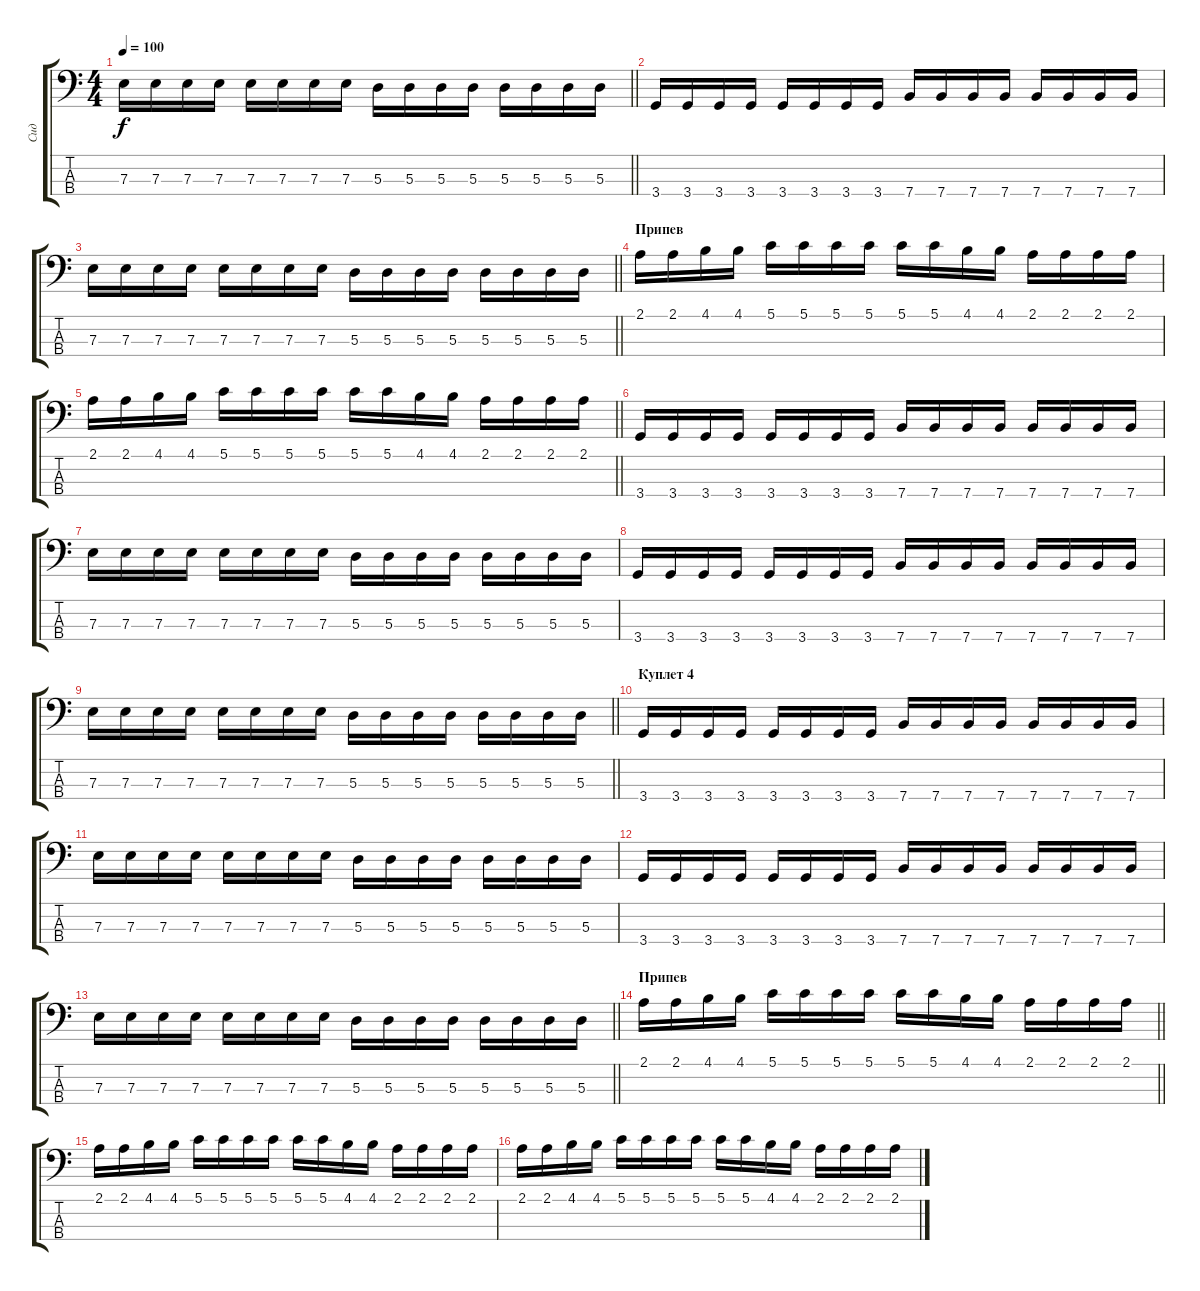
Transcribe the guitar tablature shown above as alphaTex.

\track ("Сид" "Сид") {instrument electricbasspick}
\staff {score tabs}
\tuning (G2 D2 A1 E1) {hide}
\ts (4 4)
\tempo 100
\clef f4
\barLineRight lightlight
\ks c
7.3.16{dy f} 7.3.16 7.3.16 7.3.16 7.3.16 7.3.16 7.3.16 7.3.16 5.3.16 5.3.16 5.3.16 5.3.16 5.3.16 5.3.16 5.3.16 5.3.16 |
3.4.16 3.4.16 3.4.16 3.4.16 3.4.16 3.4.16 3.4.16 3.4.16 7.4.16 7.4.16 7.4.16 7.4.16 7.4.16 7.4.16 7.4.16 7.4.16 |
\barLineRight lightlight
7.3.16 7.3.16 7.3.16 7.3.16 7.3.16 7.3.16 7.3.16 7.3.16 5.3.16 5.3.16 5.3.16 5.3.16 5.3.16 5.3.16 5.3.16 5.3.16 |
\section ("" "Припев")
2.1.16 2.1.16 4.1.16 4.1.16 5.1.16 5.1.16 5.1.16 5.1.16 5.1.16 5.1.16 4.1.16 4.1.16 2.1.16 2.1.16 2.1.16 2.1.16 |
\barLineRight lightlight
2.1.16 2.1.16 4.1.16 4.1.16 5.1.16 5.1.16 5.1.16 5.1.16 5.1.16 5.1.16 4.1.16 4.1.16 2.1.16 2.1.16 2.1.16 2.1.16 |
3.4.16 3.4.16 3.4.16 3.4.16 3.4.16 3.4.16 3.4.16 3.4.16 7.4.16 7.4.16 7.4.16 7.4.16 7.4.16 7.4.16 7.4.16 7.4.16 |
7.3.16 7.3.16 7.3.16 7.3.16 7.3.16 7.3.16 7.3.16 7.3.16 5.3.16 5.3.16 5.3.16 5.3.16 5.3.16 5.3.16 5.3.16 5.3.16 |
3.4.16 3.4.16 3.4.16 3.4.16 3.4.16 3.4.16 3.4.16 3.4.16 7.4.16 7.4.16 7.4.16 7.4.16 7.4.16 7.4.16 7.4.16 7.4.16 |
\barLineRight lightlight
7.3.16 7.3.16 7.3.16 7.3.16 7.3.16 7.3.16 7.3.16 7.3.16 5.3.16 5.3.16 5.3.16 5.3.16 5.3.16 5.3.16 5.3.16 5.3.16 |
\section ("" "Куплет 4")
3.4.16 3.4.16 3.4.16 3.4.16 3.4.16 3.4.16 3.4.16 3.4.16 7.4.16 7.4.16 7.4.16 7.4.16 7.4.16 7.4.16 7.4.16 7.4.16 |
7.3.16 7.3.16 7.3.16 7.3.16 7.3.16 7.3.16 7.3.16 7.3.16 5.3.16 5.3.16 5.3.16 5.3.16 5.3.16 5.3.16 5.3.16 5.3.16 |
3.4.16 3.4.16 3.4.16 3.4.16 3.4.16 3.4.16 3.4.16 3.4.16 7.4.16 7.4.16 7.4.16 7.4.16 7.4.16 7.4.16 7.4.16 7.4.16 |
\barLineRight lightlight
7.3.16 7.3.16 7.3.16 7.3.16 7.3.16 7.3.16 7.3.16 7.3.16 5.3.16 5.3.16 5.3.16 5.3.16 5.3.16 5.3.16 5.3.16 5.3.16 |
\section ("" "Припев")
\barLineRight lightlight
2.1.16 2.1.16 4.1.16 4.1.16 5.1.16 5.1.16 5.1.16 5.1.16 5.1.16 5.1.16 4.1.16 4.1.16 2.1.16 2.1.16 2.1.16 2.1.16 |
2.1.16 2.1.16 4.1.16 4.1.16 5.1.16 5.1.16 5.1.16 5.1.16 5.1.16 5.1.16 4.1.16 4.1.16 2.1.16 2.1.16 2.1.16 2.1.16 |
2.1.16 2.1.16 4.1.16 4.1.16 5.1.16 5.1.16 5.1.16 5.1.16 5.1.16 5.1.16 4.1.16 4.1.16 2.1.16 2.1.16 2.1.16 2.1.16
